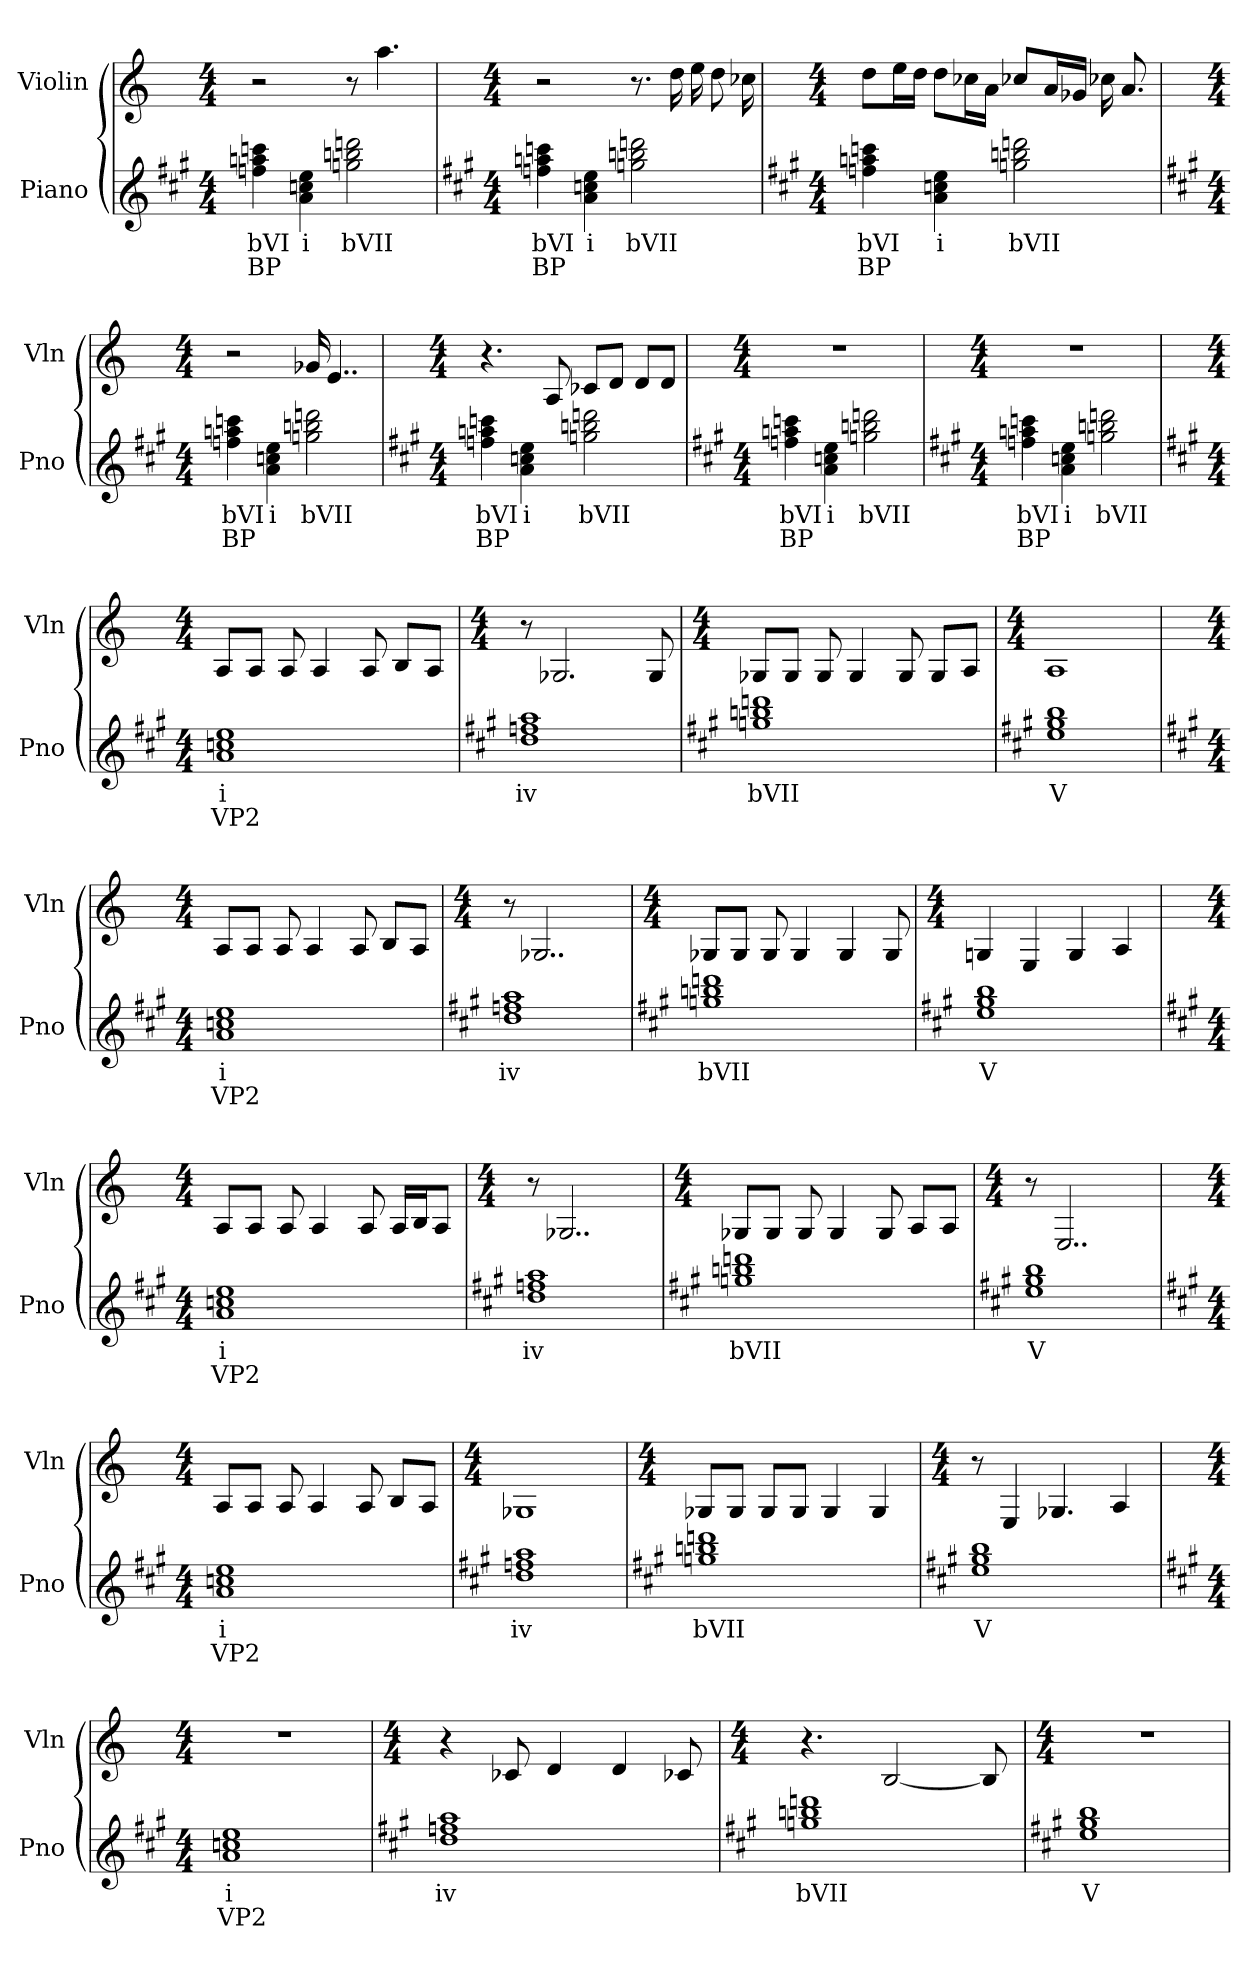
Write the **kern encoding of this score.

**kern	**text	**text	**kern
*part2	*part2	*part2	*part1
*staff2	*staff2	*staff2	*staff1
*I"Piano	*	*	*I"Violin
*I'Pno	*	*	*I'Vln
*k[f#c#g#]	*	*	*
*A:	*	*	*
*M4/4	*	*	*M4/4
=	=	=	=
4ffn 4aan 4cccn	bVI	BP	2r
4a 4ccn 4ee	i	.	.
2ggn 2bbn 2dddn	bVII	.	8r
.	.	.	4.aa
=	=	=	=
*k[f#c#g#]	*	*	*
*A:	*	*	*
*M4/4	*	*	*M4/4
4ffn 4aan 4cccn	bVI	BP	2r
4a 4ccn 4ee	i	.	.
2ggn 2bbn 2dddn	bVII	.	8.r
.	.	.	16dd
.	.	.	16eeLL
.	.	.	8dd
.	.	.	16cc-XJk
=	=	=	=
*k[f#c#g#]	*	*	*
*A:	*	*	*
*M4/4	*	*	*M4/4
4ffn 4aan 4cccn	bVI	BP	8ddL
.	.	.	16eeL
.	.	.	16ddJJ
4a 4ccn 4ee	i	.	8ddL
.	.	.	16cc-XL
.	.	.	16aJJ
2ggn 2bbn 2dddn	bVII	.	8cc-XL
.	.	.	16aL
.	.	.	16g-XJJ
.	.	.	16cc-XLL
.	.	.	8.aJ
=	=	=	=
*k[f#c#g#]	*	*	*
*A:	*	*	*
*M4/4	*	*	*M4/4
4ffn 4aan 4cccn	bVI	BP	2r
4a 4ccn 4ee	i	.	.
2ggn 2bbn 2dddn	bVII	.	16g-X
.	.	.	4..e
=	=	=	=
*k[f#c#g#]	*	*	*
*A:	*	*	*
*M4/4	*	*	*M4/4
4ffn 4aan 4cccn	bVI	BP	4.r
4a 4ccn 4ee	i	.	.
.	.	.	8A
2ggn 2bbn 2dddn	bVII	.	8c-XL
.	.	.	8dJ
.	.	.	8dL
.	.	.	8dJ
=	=	=	=
*k[f#c#g#]	*	*	*
*A:	*	*	*
*M4/4	*	*	*M4/4
4ffn 4aan 4cccn	bVI	BP	1r
4a 4ccn 4ee	i	.	.
2ggn 2bbn 2dddn	bVII	.	.
=	=	=	=
*k[f#c#g#]	*	*	*
*A:	*	*	*
*M4/4	*	*	*M4/4
4ffn 4aan 4cccn	bVI	BP	1r
4a 4ccn 4ee	i	.	.
2ggn 2bbn 2dddn	bVII	.	.
=	=	=	=
*k[f#c#g#]	*	*	*
*A:	*	*	*
*M4/4	*	*	*M4/4
1a 1ccn 1ee	i	VP2	8AL
.	.	.	8AJ
.	.	.	8A
.	.	.	4A
.	.	.	8A
.	.	.	8BL
.	.	.	8AJ
=	=	=	=
*k[f#c#g#]	*	*	*
*A:	*	*	*
*	*	*	*M4/4
1dd 1ffn 1aa	iv	.	8r
.	.	.	2.G-X
.	.	.	8G-
=	=	=	=
*k[f#c#g#]	*	*	*
*A:	*	*	*
*	*	*	*M4/4
1ggn 1bbn 1dddn	bVII	.	8G-XL
.	.	.	8G-J
.	.	.	8G-
.	.	.	4G-
.	.	.	8G-
.	.	.	8G-L
.	.	.	8AJ
=	=	=	=
*k[f#c#g#]	*	*	*
*A:	*	*	*
*	*	*	*M4/4
1ee 1gg# 1bb	V	.	1A
=	=	=	=
*k[f#c#g#]	*	*	*
*A:	*	*	*
*M4/4	*	*	*M4/4
1a 1ccn 1ee	i	VP2	8AL
.	.	.	8AJ
.	.	.	8A
.	.	.	4A
.	.	.	8A
.	.	.	8BL
.	.	.	8AJ
=	=	=	=
*k[f#c#g#]	*	*	*
*A:	*	*	*
*	*	*	*M4/4
1dd 1ffn 1aa	iv	.	8r
.	.	.	2..G-X
=	=	=	=
*k[f#c#g#]	*	*	*
*A:	*	*	*
*	*	*	*M4/4
1ggn 1bbn 1dddn	bVII	.	8G-XL
.	.	.	8G-J
.	.	.	8G-
.	.	.	4G-
.	.	.	4G-
.	.	.	8G-
=	=	=	=
*k[f#c#g#]	*	*	*
*A:	*	*	*
*	*	*	*M4/4
1ee 1gg# 1bb	V	.	4Gn
.	.	.	4E
.	.	.	4G
.	.	.	4A
=	=	=	=
*k[f#c#g#]	*	*	*
*A:	*	*	*
*M4/4	*	*	*M4/4
1a 1ccn 1ee	i	VP2	8AL
.	.	.	8AJ
.	.	.	8A
.	.	.	4A
.	.	.	8A
.	.	.	16ALL
.	.	.	16BJ
.	.	.	8AJ
=	=	=	=
*k[f#c#g#]	*	*	*
*A:	*	*	*
*	*	*	*M4/4
1dd 1ffn 1aa	iv	.	8r
.	.	.	2..G-X
=	=	=	=
*k[f#c#g#]	*	*	*
*A:	*	*	*
*	*	*	*M4/4
1ggn 1bbn 1dddn	bVII	.	8G-XL
.	.	.	8G-J
.	.	.	8G-
.	.	.	4G-
.	.	.	8G-
.	.	.	8AL
.	.	.	8AJ
=	=	=	=
*k[f#c#g#]	*	*	*
*A:	*	*	*
*	*	*	*M4/4
1ee 1gg# 1bb	V	.	8r
.	.	.	2..E
=	=	=	=
*k[f#c#g#]	*	*	*
*A:	*	*	*
*M4/4	*	*	*M4/4
1a 1ccn 1ee	i	VP2	8AL
.	.	.	8AJ
.	.	.	8A
.	.	.	4A
.	.	.	8A
.	.	.	8BL
.	.	.	8AJ
=	=	=	=
*k[f#c#g#]	*	*	*
*A:	*	*	*
*	*	*	*M4/4
1dd 1ffn 1aa	iv	.	1G-X
=	=	=	=
*k[f#c#g#]	*	*	*
*A:	*	*	*
*	*	*	*M4/4
1ggn 1bbn 1dddn	bVII	.	8G-XL
.	.	.	8G-J
.	.	.	8G-L
.	.	.	8G-J
.	.	.	4G-
.	.	.	4G-
=	=	=	=
*k[f#c#g#]	*	*	*
*A:	*	*	*
*	*	*	*M4/4
1ee 1gg# 1bb	V	.	8r
.	.	.	4E
.	.	.	4.G-X
.	.	.	4A
=	=	=	=
*k[f#c#g#]	*	*	*
*A:	*	*	*
*M4/4	*	*	*M4/4
1a 1ccn 1ee	i	VP2	1r
=	=	=	=
*k[f#c#g#]	*	*	*
*A:	*	*	*
*	*	*	*M4/4
1dd 1ffn 1aa	iv	.	4r
.	.	.	8c-X
.	.	.	4d
.	.	.	4d
.	.	.	8c-X
=	=	=	=
*k[f#c#g#]	*	*	*
*A:	*	*	*
*	*	*	*M4/4
1ggn 1bbn 1dddn	bVII	.	4.r
.	.	.	[2B
.	.	.	8B]
=	=	=	=
*k[f#c#g#]	*	*	*
*A:	*	*	*
*	*	*	*M4/4
1ee 1gg# 1bb	V	.	1r
=	=	=	=
*-	*-	*-	*-
